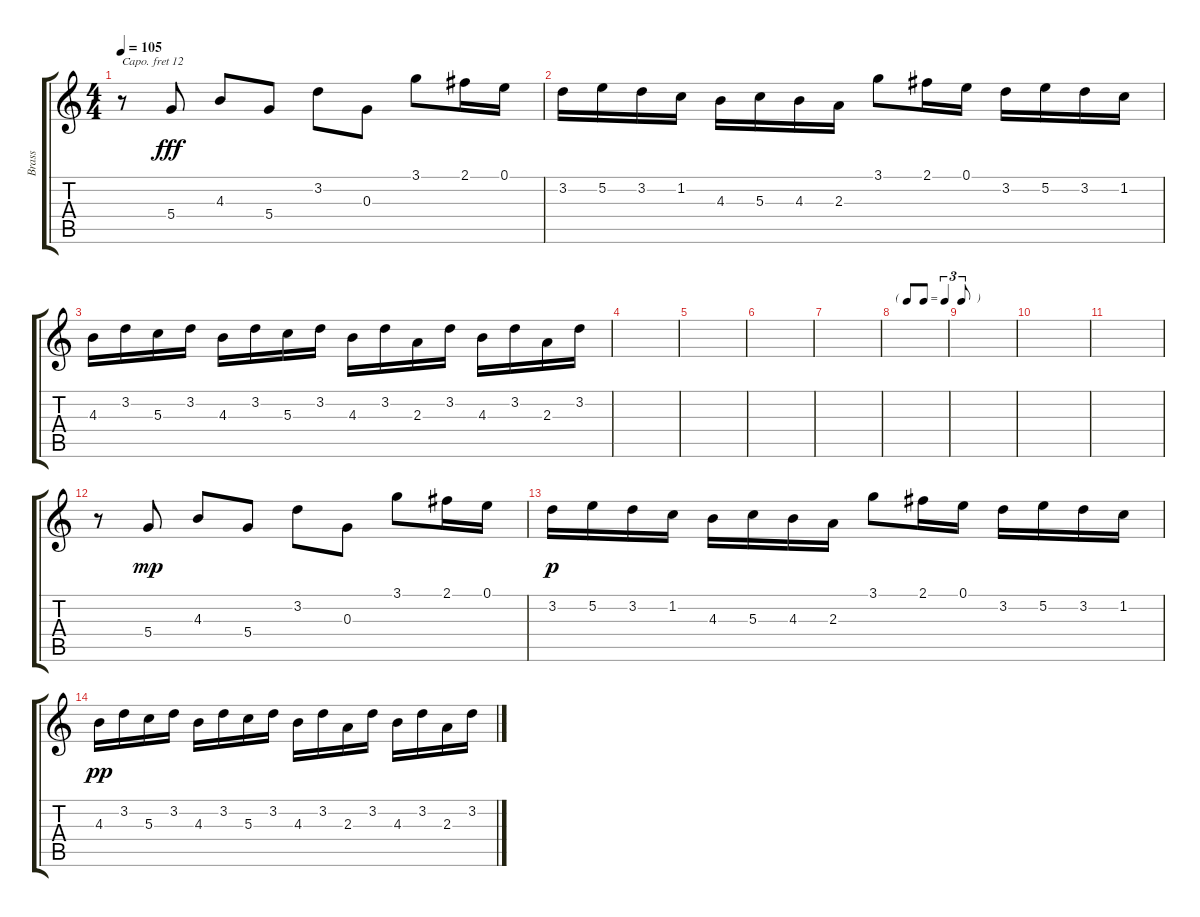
\track ("Brass" "Brass") {instrument brasssection}
\staff {score tabs}
\capo 12
\tuning (E4 B3 G3 D3 A2 E2) {hide}
\ts (4 4)
\tempo 105
\clef g2
\ks c
r.8{dy f} 5.4.8{dy fff} 4.3.8 5.4.8 3.2.8 0.3.8 3.1.8 2.1.16 0.1.16 |
3.2.16 5.2.16 3.2.16 1.2.16 4.3.16 5.3.16 4.3.16 2.3.16 3.1.8 2.1.16 0.1.16 3.2.16 5.2.16 3.2.16 1.2.16 |
4.3.16 3.2.16 5.3.16 3.2.16 4.3.16 3.2.16 5.3.16 3.2.16 4.3.16 3.2.16 2.3.16 3.2.16 4.3.16 3.2.16 2.3.16 3.2.16 |
|
|
|
|
\tf triplet8th
|
|
|
|
r.8 5.4.8{dy mp} 4.3.8 5.4.8 3.2.8 0.3.8 3.1.8 2.1.16 0.1.16 |
3.2.16{dy p} 5.2.16 3.2.16 1.2.16 4.3.16 5.3.16 4.3.16 2.3.16 3.1.8 2.1.16 0.1.16 3.2.16 5.2.16 3.2.16 1.2.16 |
4.3.16{dy pp} 3.2.16 5.3.16 3.2.16 4.3.16 3.2.16 5.3.16 3.2.16 4.3.16 3.2.16 2.3.16 3.2.16 4.3.16 3.2.16 2.3.16 3.2.16
